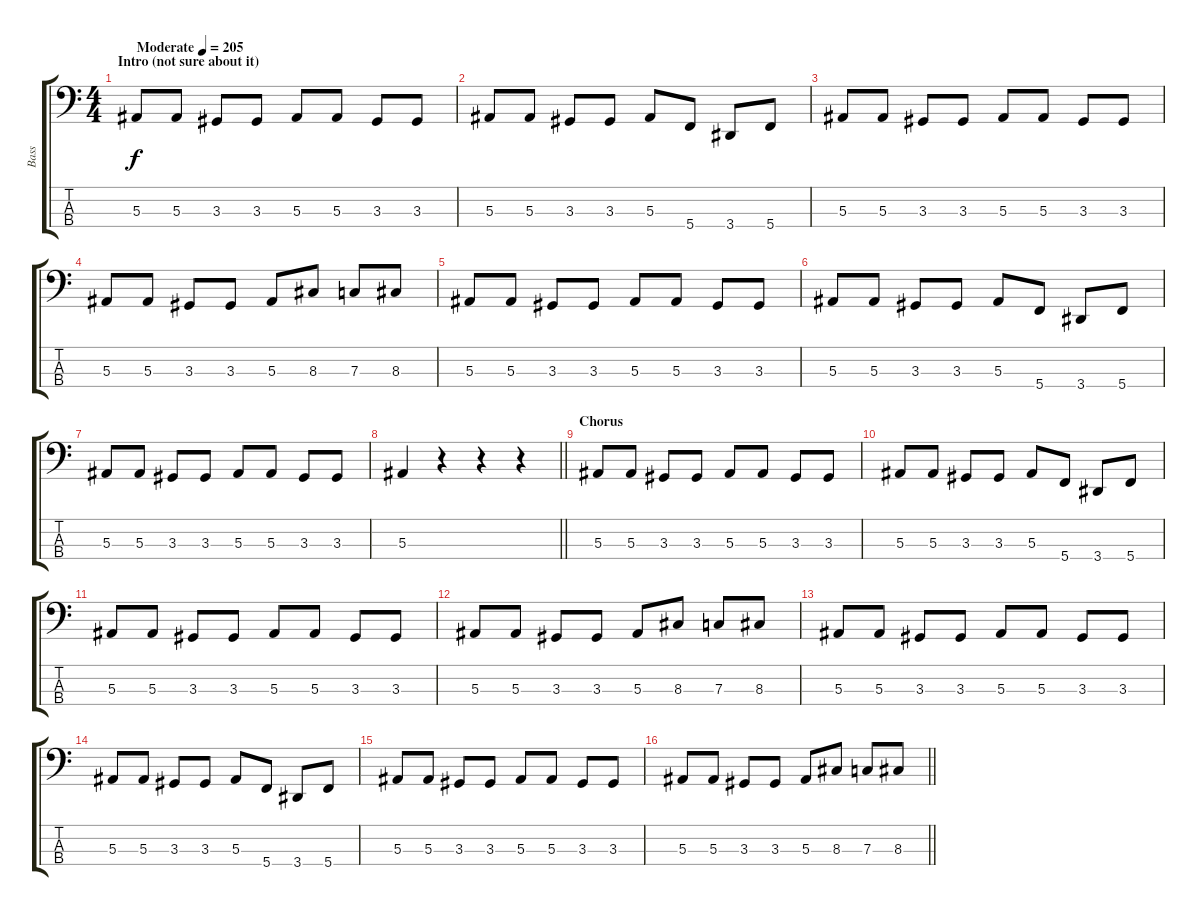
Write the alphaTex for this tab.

\track ("Bass" "Bass") {instrument electricbasspick}
\staff {score tabs}
\tuning (Eb2 Bb1 F1 C1) {hide}
\ts (4 4)
\section ("" "Intro (not sure about it)")
\tempo (205 "Moderate")
\clef f4
\ks c
5.3.8{dy f instrument electricbasspick} 5.3.8 3.3.8 3.3.8 5.3.8 5.3.8 3.3.8 3.3.8 |
5.3.8 5.3.8 3.3.8 3.3.8 5.3.8 5.4.8 3.4.8 5.4.8 |
5.3.8 5.3.8 3.3.8 3.3.8 5.3.8 5.3.8 3.3.8 3.3.8 |
5.3.8 5.3.8 3.3.8 3.3.8 5.3.8 8.3.8 7.3.8 8.3.8 |
5.3.8 5.3.8 3.3.8 3.3.8 5.3.8 5.3.8 3.3.8 3.3.8 |
5.3.8 5.3.8 3.3.8 3.3.8 5.3.8 5.4.8 3.4.8 5.4.8 |
5.3.8 5.3.8 3.3.8 3.3.8 5.3.8 5.3.8 3.3.8 3.3.8 |
\barLineRight lightlight
5.3.4 r.4 r.4 r.4 |
\section ("" "Chorus")
5.3.8 5.3.8 3.3.8 3.3.8 5.3.8 5.3.8 3.3.8 3.3.8 |
5.3.8 5.3.8 3.3.8 3.3.8 5.3.8 5.4.8 3.4.8 5.4.8 |
5.3.8 5.3.8 3.3.8 3.3.8 5.3.8 5.3.8 3.3.8 3.3.8 |
5.3.8 5.3.8 3.3.8 3.3.8 5.3.8 8.3.8 7.3.8 8.3.8 |
5.3.8 5.3.8 3.3.8 3.3.8 5.3.8 5.3.8 3.3.8 3.3.8 |
5.3.8 5.3.8 3.3.8 3.3.8 5.3.8 5.4.8 3.4.8 5.4.8 |
5.3.8 5.3.8 3.3.8 3.3.8 5.3.8 5.3.8 3.3.8 3.3.8 |
\barLineRight lightlight
5.3.8 5.3.8 3.3.8 3.3.8 5.3.8 8.3.8 7.3.8 8.3.8
